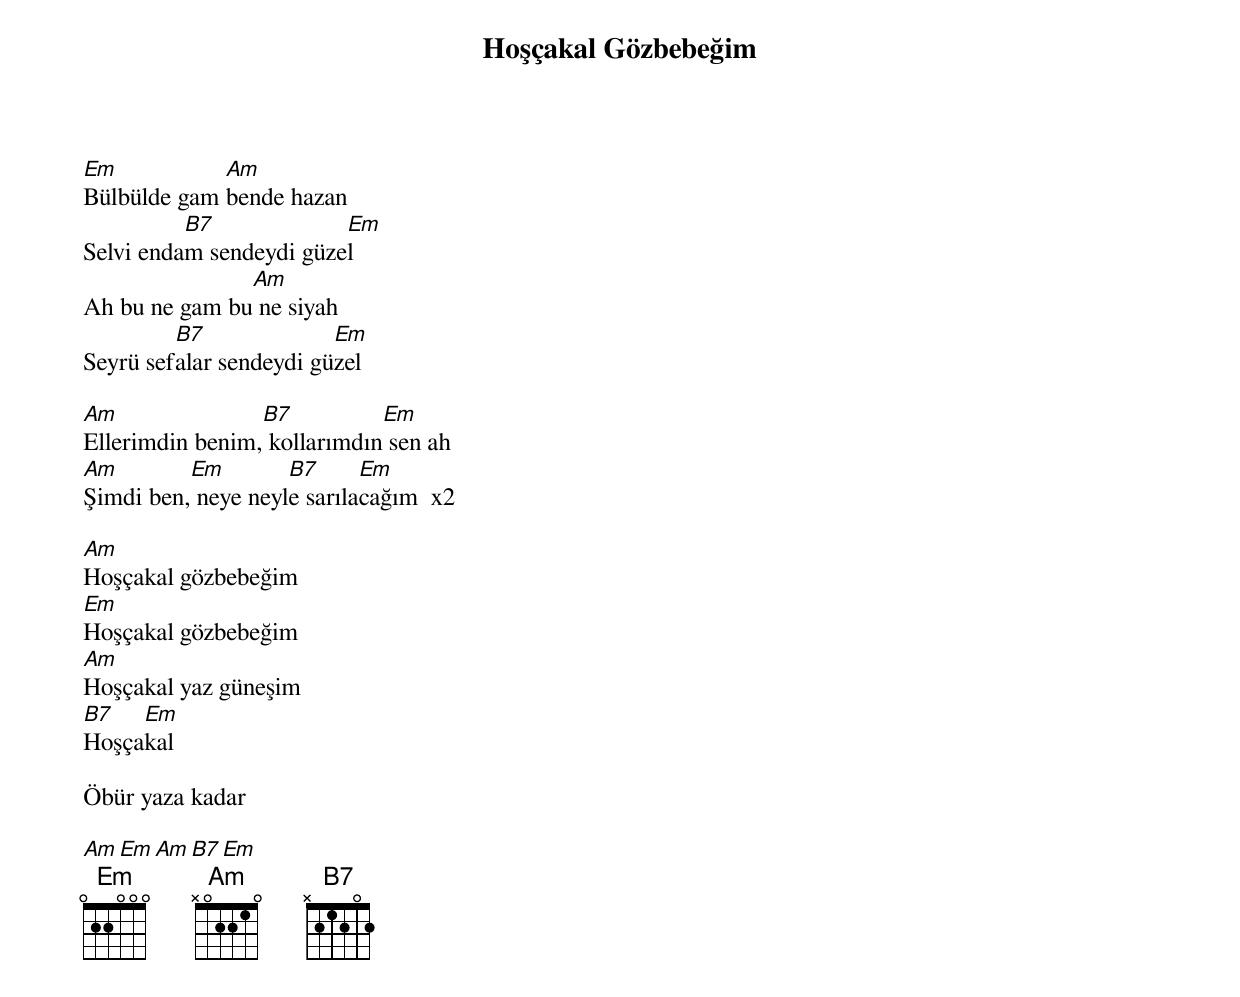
{title: Hoşçakal Gözbebeğim}
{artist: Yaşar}

Em           Am
Bülbülde gam bende hazan
          B7             Em
Selvi endam sendeydi güzel
               Am
Ah bu ne gam bu ne siyah
         B7              Em
Seyrü sefalar sendeydi güzel

Am               B7          Em
Ellerimdin benim, kollarımdın sen ah
Am        Em        B7      Em
Şimdi ben, neye neyle sarılacağım  x2

Am
Hoşçakal gözbebeğim
Em
Hoşçakal gözbebeğim
Am
Hoşçakal yaz güneşim
B7   Em
Hoşçakal

Öbür yaza kadar

Am Em Am B7 Em
